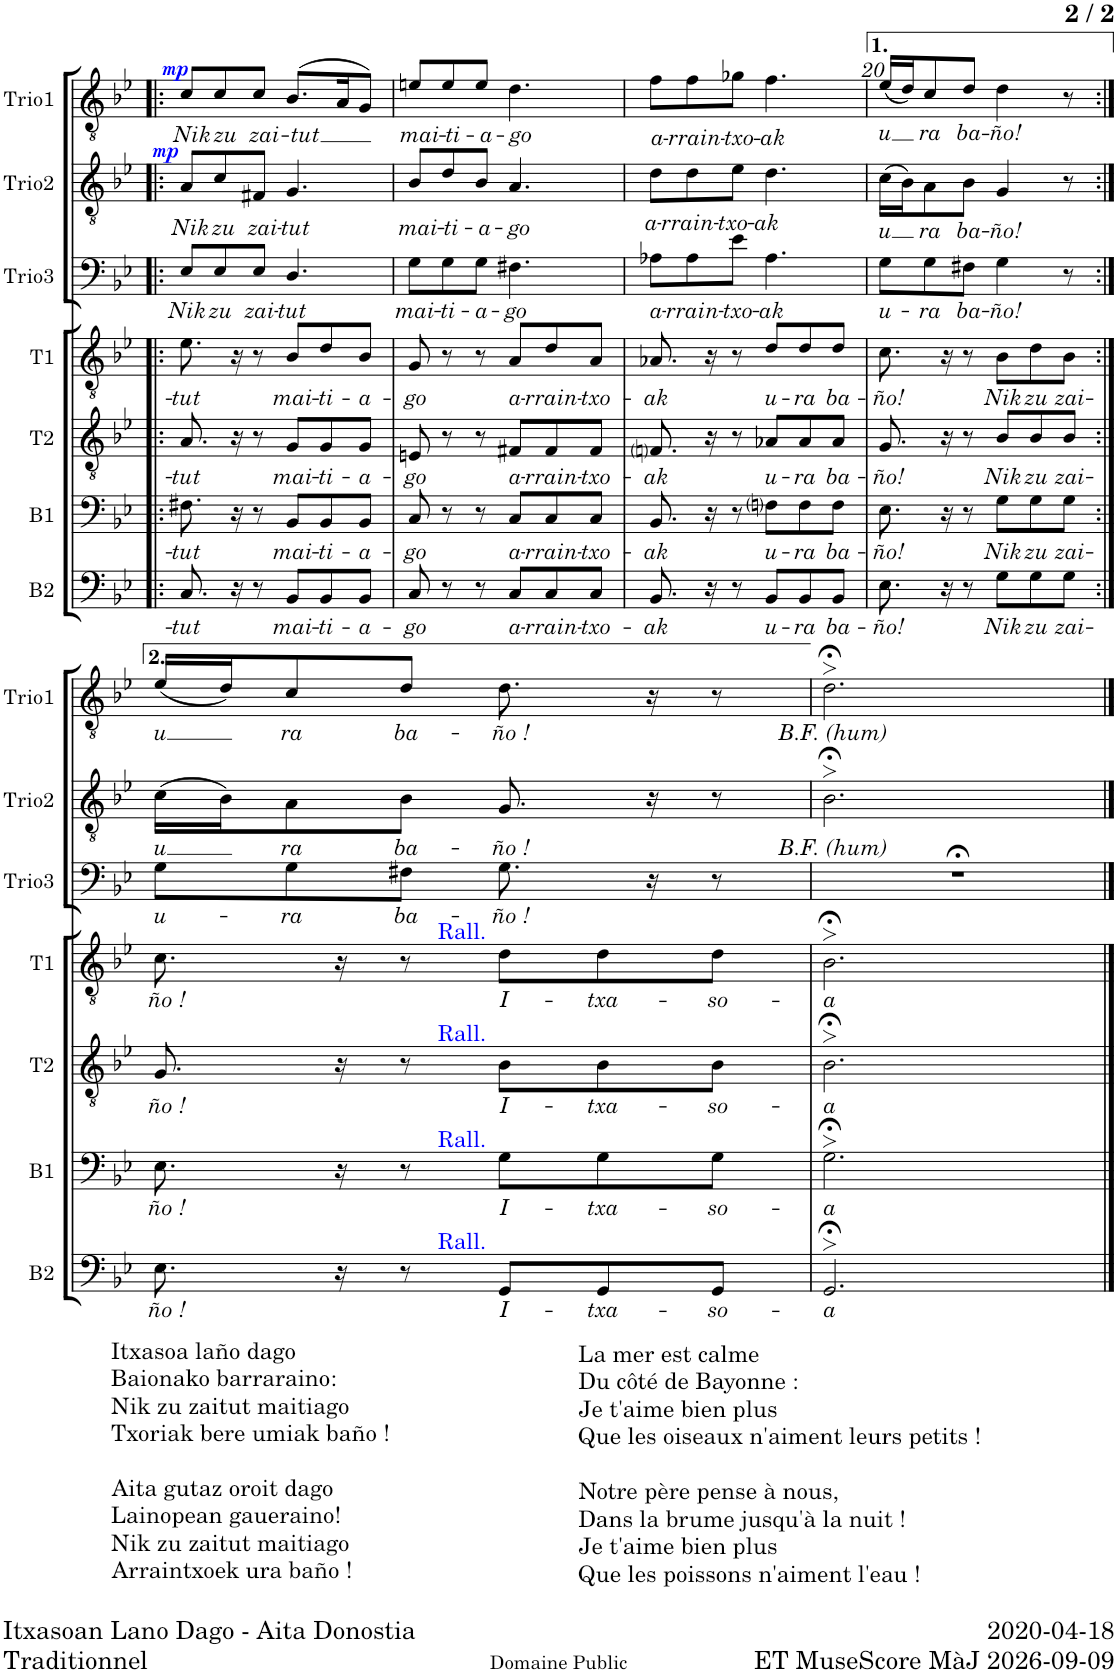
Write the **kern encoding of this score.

**kern	**text	**kern	**text	**kern	**text	**kern	**text	**kern	**text	**kern	**text	**dynam	**kern	**text	**dynam
*part7	*part7	*part6	*part6	*part5	*part5	*part4	*part4	*part3	*part3	*part2	*part2	*part2	*part1	*part1	*part1
*staff7	*staff7	*staff6	*staff6	*staff5	*staff5	*staff4	*staff4	*staff3	*staff3	*staff2	*staff2	*staff2	*staff1	*staff1	*staff1
*I"Basse	*	*I"Baryton	*	*I"Ténor 2	*	*I"Ténor 1	*	*I"Trio Vx3	*	*I"Trio Vx2	*	*	*I"Trio Vx1	*	*
*I'B2	*	*I'B1	*	*I'T2	*	*I'T1	*	*I'Trio3	*	*I'Trio2	*	*	*I'Trio1	*	*
!!LO:PB:g=z
*clefF4	*	*clefF4	*	*clefGv2	*	*clefGv2	*	*clefF4	*	*clefGv2	*	*	*clefGv2	*	*
*k[b-e-]	*	*k[b-e-]	*	*k[b-e-]	*	*k[b-e-]	*	*k[b-e-]	*	*k[b-e-]	*	*	*k[b-e-]	*	*
*M6/8	*	*M6/8	*	*M6/8	*	*M6/8	*	*M6/8	*	*M6/8	*	*	*M6/8	*	*
=17!|:	=17!|:	=17!|:	=17!|:	=17!|:	=17!|:	=17!|:	=17!|:	=17!|:	=17!|:	=17!|:	=17!|:	=17!|:	=17!|:	=17!|:	=17!|:
!	!LO:LY:b	!	!LO:LY:b	!	!LO:LY:b	!	!LO:LY:b	!	!LO:LY:b	!	!LO:LY:b	!LO:DY:a	!	!LO:LY:b	!LO:DY:a
8.C/	-tut	8.F#X\	-tut	8.A/	-tut	8.e-\	-tut	8E-/L	Nik	8A/L	Nik	mp	8c/L	Nik	mp
!	!	!	!	!	!	!	!	!	!LO:LY:b	!	!LO:LY:b	!	!	!LO:LY:b	!
.	.	.	.	.	.	.	.	8E-/	zu	8c/	zu	.	8c/	zu	.
16r	.	16r	.	16r	.	16r	.	.	.	.	.	.	.	.	.
!	!	!	!	!	!	!	!	!	!LO:LY:b	!	!LO:LY:b	!	!	!LO:LY:b	!
8r	.	8r	.	8r	.	8r	.	8E-/J	zai-	8F#X/J	zai-	.	8c/J	zai-	.
!	!LO:LY:b	!	!LO:LY:b	!	!LO:LY:b	!	!LO:LY:b	!	!LO:LY:b	!	!LO:LY:b	!	!	!LO:LY:b	!
8BB-/L	mai-	8BB-/L	mai-	8G/L	mai-	8B-/L	mai-	4.D/	-tut	4.G/	-tut	.	(>8.B-/L	-tut	.
!	!LO:LY:b	!	!LO:LY:b	!	!LO:LY:b	!	!LO:LY:b	!	!	!	!	!	!	!	!
8BB-/	-ti-	8BB-/	-ti-	8G/	-ti-	8d/	-ti-	.	.	.	.	.	.	.	.
.	.	.	.	.	.	.	.	.	.	.	.	.	16A/K	.	.
!	!LO:LY:b	!	!LO:LY:b	!	!LO:LY:b	!	!LO:LY:b	!	!	!	!	!	!	!	!
8BB-/J	-a-	8BB-/J	-a-	8G/J	-a-	8B-/J	-a-	.	.	.	.	.	8G/J)	.	.
=18	=18	=18	=18	=18	=18	=18	=18	=18	=18	=18	=18	=18	=18	=18	=18
!	!LO:LY:b	!	!LO:LY:b	!	!LO:LY:b	!	!LO:LY:b	!	!LO:LY:b	!	!LO:LY:b	!	!	!LO:LY:b	!
8C/	-go	8C/	-go	8En/	-go	8G/	-go	8G\L	mai-	8B-/L	mai-	.	8en/L	mai-	.
!	!	!	!	!	!	!	!	!	!LO:LY:b	!	!LO:LY:b	!	!	!LO:LY:b	!
8r	.	8r	.	8r	.	8r	.	8G\	-ti-	8d/	-ti-	.	8e/	-ti-	.
!	!	!	!	!	!	!	!	!	!LO:LY:b	!	!LO:LY:b	!	!	!LO:LY:b	!
8r	.	8r	.	8r	.	8r	.	8G\J	-a-	8B-/J	-a-	.	8e/J	-a-	.
!	!LO:LY:b	!	!LO:LY:b	!	!LO:LY:b	!	!LO:LY:b	!	!LO:LY:b	!	!LO:LY:b	!	!	!LO:LY:b	!
8C/L	a-	8C/L	a-	8F#X/L	a-	8A/L	a-	4.F#X\	-go	4.A/	-go	.	4.d\	-go	.
!	!LO:LY:b	!	!LO:LY:b	!	!LO:LY:b	!	!LO:LY:b	!	!	!	!	!	!	!	!
8C/	-rrain-	8C/	-rrain-	8F#/	-rrain-	8d/	-rrain-	.	.	.	.	.	.	.	.
!	!LO:LY:b	!	!LO:LY:b	!	!LO:LY:b	!	!LO:LY:b	!	!	!	!	!	!	!	!
8C/J	-txo-	8C/J	-txo-	8F#/J	-txo-	8A/J	-txo-	.	.	.	.	.	.	.	.
=19	=19	=19	=19	=19	=19	=19	=19	=19	=19	=19	=19	=19	=19	=19	=19
!	!LO:LY:b	!	!LO:LY:b	!	!LO:LY:b	!	!LO:LY:b	!	!LO:LY:b	!	!LO:LY:b	!	!	!LO:LY:b	!
8.BB-/	-ak	8.BB-/	-ak	8.Fni/	-ak	8.A-X/	-ak	8A-X\L	a-	8d\L	a-	.	8f\L	a-	.
!	!	!	!	!	!	!	!	!	!LO:LY:b	!	!LO:LY:b	!	!	!LO:LY:b	!
.	.	.	.	.	.	.	.	8A-\	-rrain-	8d\	-rrain-	.	8f\	-rrain-	.
16r	.	16r	.	16r	.	16r	.	.	.	.	.	.	.	.	.
!	!	!	!	!	!	!	!	!	!LO:LY:b	!	!LO:LY:b	!	!	!LO:LY:b	!
8r	.	8r	.	8r	.	8r	.	8e-\J	-txo-	8e-\J	-txo-	.	8g-X\J	-txo-	.
!	!LO:LY:b	!	!LO:LY:b	!	!LO:LY:b	!	!LO:LY:b	!	!LO:LY:b	!	!LO:LY:b	!	!	!LO:LY:b	!
8BB-/L	u-	8Fni\L	u-	8A-X/L	u-	8d/L	u-	4.A-\	-ak	4.d\	-ak	.	4.f\	-ak	.
!	!LO:LY:b	!	!LO:LY:b	!	!LO:LY:b	!	!LO:LY:b	!	!	!	!	!	!	!	!
8BB-/	-ra	8F\	-ra	8A-/	-ra	8d/	-ra	.	.	.	.	.	.	.	.
!	!LO:LY:b	!	!LO:LY:b	!	!LO:LY:b	!	!LO:LY:b	!	!	!	!	!	!	!	!
8BB-/J	ba-	8F\J	ba-	8A-/J	ba-	8d/J	ba-	.	.	.	.	.	.	.	.
=20	=20	=20	=20	=20	=20	=20	=20	=20	=20	=20	=20	=20	=20	=20	=20
!	!LO:LY:b	!	!LO:LY:b	!	!LO:LY:b	!	!LO:LY:b	!	!LO:LY:b	!	!LO:LY:b	!	!	!LO:LY:b	!
8.E-\	-ño!	8.E-\	-ño!	8.G/	-ño!	8.c\	-ño!	8G\L	-u-	(16c\LL	-u	.	(16e-/LL	-u	.
.	.	.	.	.	.	.	.	.	.	16B-\J)	.	.	16d/J)	.	.
!	!	!	!	!	!	!	!	!	!LO:LY:b	!	!LO:LY:b	!	!	!LO:LY:b	!
.	.	.	.	.	.	.	.	8G\	-ra	8A\	ra	.	8c/	ra	.
16r	.	16r	.	16r	.	16r	.	.	.	.	.	.	.	.	.
!	!	!	!	!	!	!	!	!	!LO:LY:b	!	!LO:LY:b	!	!	!LO:LY:b	!
8r	.	8r	.	8r	.	8r	.	8F#X\J	ba-	8B-\J	ba-	.	8d/J	ba-	.
!	!LO:LY:b	!	!LO:LY:b	!	!LO:LY:b	!	!LO:LY:b	!	!LO:LY:b	!	!LO:LY:b	!	!	!LO:LY:b	!
8G\L	Nik	8G\L	Nik	8B-/L	Nik	8B-\L	Nik	4G\	-ño!	4G/	-ño!	.	4d\	-ño!	.
!	!LO:LY:b	!	!LO:LY:b	!	!LO:LY:b	!	!LO:LY:b	!	!	!	!	!	!	!	!
8G\	zu	8G\	zu	8B-/	zu	8d\	zu	.	.	.	.	.	.	.	.
!	!LO:LY:b	!	!LO:LY:b	!	!LO:LY:b	!	!LO:LY:b	!	!	!	!	!	!	!	!
8G\J	zai-	8G\J	zai-	8B-/J	zai-	8B-\J	zai-	8r	.	8r	.	.	8r	.	.
!!LO:LB:g=z
=21:|!	=21:|!	=21:|!	=21:|!	=21:|!	=21:|!	=21:|!	=21:|!	=21:|!	=21:|!	=21:|!	=21:|!	=21:|!	=21:|!	=21:|!	=21:|!
!	!LO:LY:b	!	!LO:LY:b	!	!LO:LY:b	!	!LO:LY:b	!	!LO:LY:b	!	!LO:LY:b	!	!	!LO:LY:b	!
8.E-\	-ño !	8.E-\	-ño !	8.G/	-ño !	8.c\	-ño !	8G\L	u-	(16c\LL	-u	.	(16e-/LL	-u	.
.	.	.	.	.	.	.	.	.	.	16B-\J)	.	.	16d/J)	.	.
!	!	!	!	!	!	!	!	!	!LO:LY:b	!	!LO:LY:b	!	!	!LO:LY:b	!
.	.	.	.	.	.	.	.	8G\	-ra	8A\	ra	.	8c/	ra	.
16r	.	16r	.	16r	.	16r	.	.	.	.	.	.	.	.	.
!	!	!	!	!	!	!	!	!	!LO:LY:b	!	!LO:LY:b	!	!	!LO:LY:b	!
8r	.	8r	.	8r	.	8r	.	8F#X\J	ba-	8B-\J	ba-	.	8d/J	ba-	.
!	!	!	!	!	!	!LO:TX:a:color=#0000FF:t=Rall.	!	!	!	!	!	!	!	!	!
!	!	!	!	!LO:TX:a:color=#0000FF:t=Rall.	!	!	!	!	!	!	!	!	!	!	!
!	!	!LO:TX:a:color=#0000FF:t=Rall.	!	!	!	!	!	!	!	!	!	!	!	!	!
!LO:TX:a:color=#0000FF:t=Rall.	!	!	!	!	!	!	!	!	!	!	!	!	!	!	!
!	!LO:LY:b	!	!LO:LY:b	!	!LO:LY:b	!	!LO:LY:b	!	!LO:LY:b	!	!LO:LY:b	!	!	!LO:LY:b	!
8GG/L	I-	8G\L	I-	8B-\L	I-	8d\L	I-	8.G\	-ño !	8.G/	-ño !	.	8.d\	-ño !	.
!	!LO:LY:b	!	!LO:LY:b	!	!LO:LY:b	!	!LO:LY:b	!	!	!	!	!	!	!	!
8GG/	-txa-	8G\	-txa-	8B-\	-txa-	8d\	-txa-	.	.	.	.	.	.	.	.
.	.	.	.	.	.	.	.	16r	.	16r	.	.	16r	.	.
!	!LO:LY:b	!	!LO:LY:b	!	!LO:LY:b	!	!LO:LY:b	!	!	!	!	!	!	!	!
8GG/J	-so-	8G\J	-so-	8B-\J	-so-	8d\J	-so-	8r	.	8r	.	.	8r	.	.
=22	=22	=22	=22	=22	=22	=22	=22	=22	=22	=22	=22	=22	=22	=22	=22
!	!LO:LY:b	!	!LO:LY:b	!	!LO:LY:b	!	!LO:LY:b	!	!	!	!LO:LY:b	!	!	!LO:LY:b	!
2.GG;<>/	-a	2.G;<>\	-a	2.B-;<>\	-a	2.B-;<>\	-a	2.r;<	.	2.B-;<>\	B.F. (hum)	.	2.d;<>\	B.F. (hum)	.
==	==	==	==	==	==	==	==	==	==	==	==	==	==	==	==
*-	*-	*-	*-	*-	*-	*-	*-	*-	*-	*-	*-	*-	*-	*-	*-
